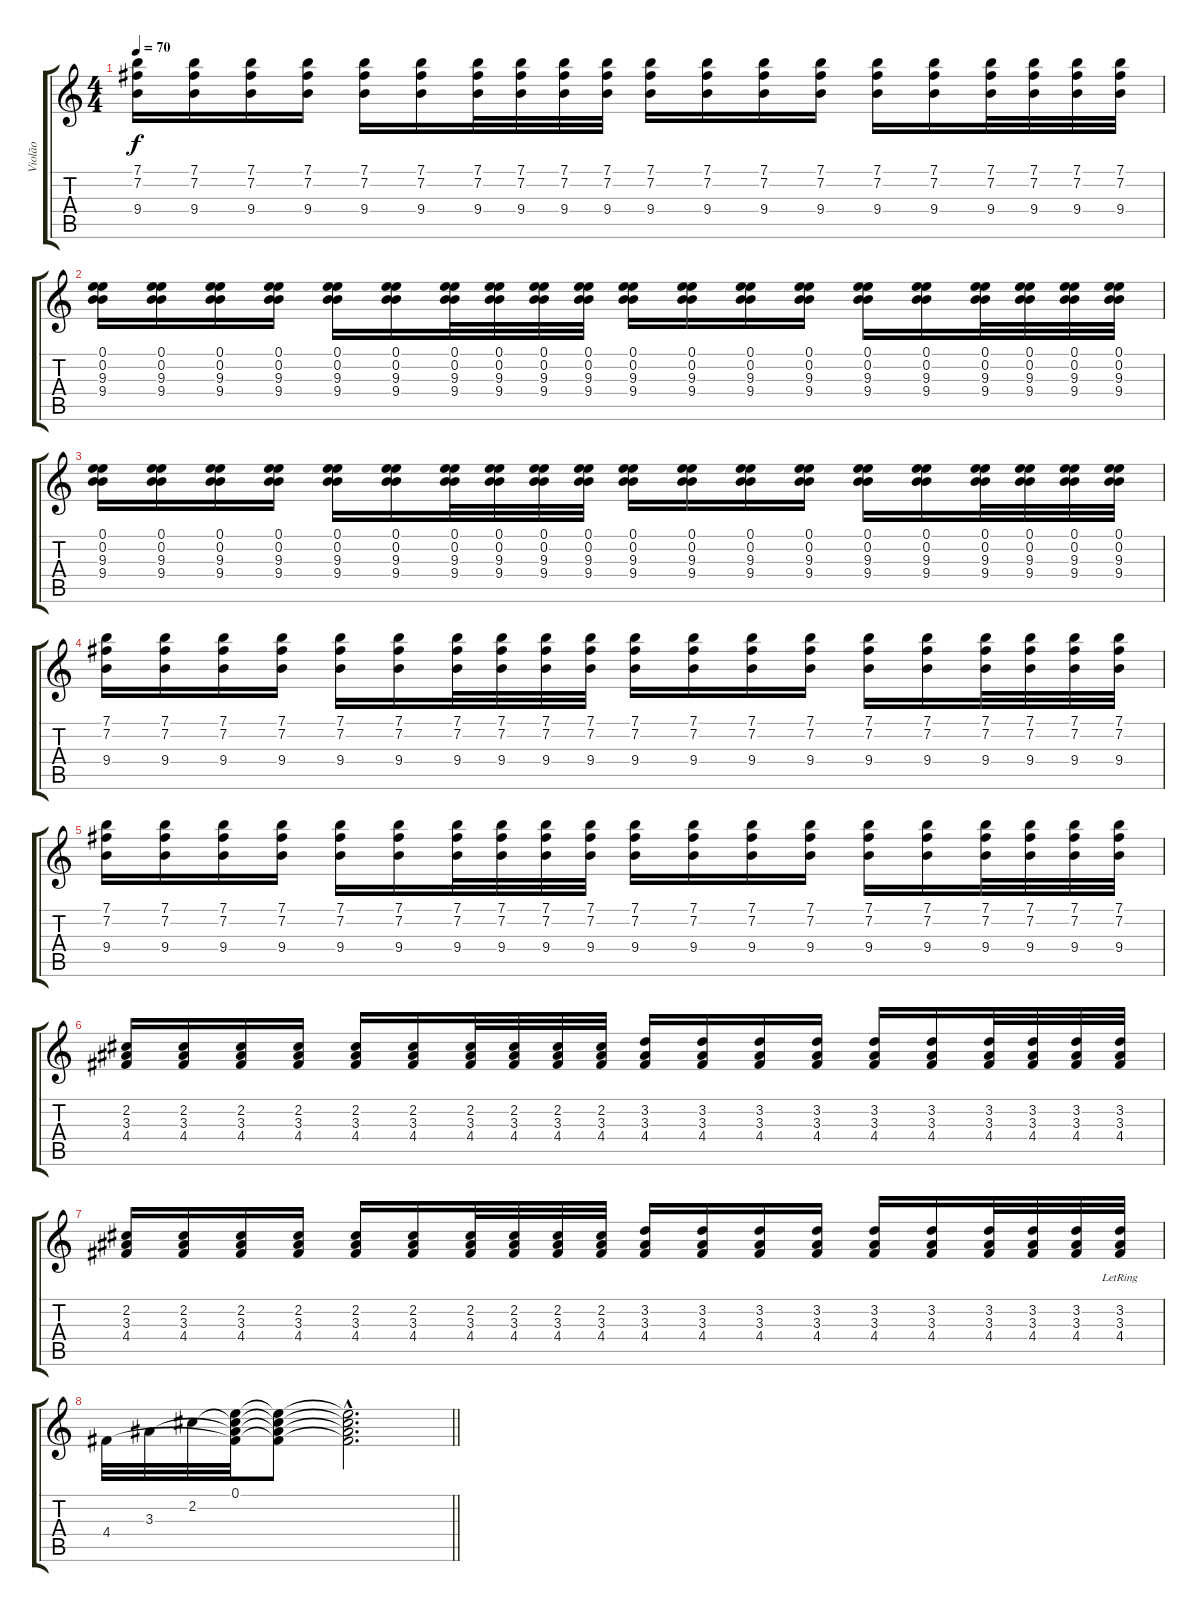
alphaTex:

\track ("Violão" "Violão") {instrument acousticguitarsteel}
\staff {score tabs}
\tuning (E4 B3 G3 D3 A2 E2) {hide}
\ts (4 4)
\tempo 70
\clef g2
\ks c
(7.1 7.2 9.4).16{dy f} (7.1 7.2 9.4).16 (7.1 7.2 9.4).16 (7.1 7.2 9.4).16 (7.1 7.2 9.4).16 (7.1 7.2 9.4).16 (7.1 7.2 9.4).32 (7.1 7.2 9.4).32 (7.1 7.2 9.4).32 (7.1 7.2 9.4).32 (7.1 7.2 9.4).16 (7.1 7.2 9.4).16 (7.1 7.2 9.4).16 (7.1 7.2 9.4).16 (7.1 7.2 9.4).16 (7.1 7.2 9.4).16 (7.1 7.2 9.4).32 (7.1 7.2 9.4).32 (7.1 7.2 9.4).32 (7.1 7.2 9.4).32 |
(0.1 0.2 9.3 9.4).16 (0.1 0.2 9.3 9.4).16 (0.1 0.2 9.3 9.4).16 (0.1 0.2 9.3 9.4).16 (0.1 0.2 9.3 9.4).16 (0.1 0.2 9.3 9.4).16 (0.1 0.2 9.3 9.4).32 (0.1 0.2 9.3 9.4).32 (0.1 0.2 9.3 9.4).32 (0.1 0.2 9.3 9.4).32 (0.1 0.2 9.3 9.4).16 (0.1 0.2 9.3 9.4).16 (0.1 0.2 9.3 9.4).16 (0.1 0.2 9.3 9.4).16 (0.1 0.2 9.3 9.4).16 (0.1 0.2 9.3 9.4).16 (0.1 0.2 9.3 9.4).32 (0.1 0.2 9.3 9.4).32 (0.1 0.2 9.3 9.4).32 (0.1 0.2 9.3 9.4).32 |
(0.1 0.2 9.3 9.4).16 (0.1 0.2 9.3 9.4).16 (0.1 0.2 9.3 9.4).16 (0.1 0.2 9.3 9.4).16 (0.1 0.2 9.3 9.4).16 (0.1 0.2 9.3 9.4).16 (0.1 0.2 9.3 9.4).32 (0.1 0.2 9.3 9.4).32 (0.1 0.2 9.3 9.4).32 (0.1 0.2 9.3 9.4).32 (0.1 0.2 9.3 9.4).16 (0.1 0.2 9.3 9.4).16 (0.1 0.2 9.3 9.4).16 (0.1 0.2 9.3 9.4).16 (0.1 0.2 9.3 9.4).16 (0.1 0.2 9.3 9.4).16 (0.1 0.2 9.3 9.4).32 (0.1 0.2 9.3 9.4).32 (0.1 0.2 9.3 9.4).32 (0.1 0.2 9.3 9.4).32 |
(7.1 7.2 9.4).16 (7.1 7.2 9.4).16 (7.1 7.2 9.4).16 (7.1 7.2 9.4).16 (7.1 7.2 9.4).16 (7.1 7.2 9.4).16 (7.1 7.2 9.4).32 (7.1 7.2 9.4).32 (7.1 7.2 9.4).32 (7.1 7.2 9.4).32 (7.1 7.2 9.4).16 (7.1 7.2 9.4).16 (7.1 7.2 9.4).16 (7.1 7.2 9.4).16 (7.1 7.2 9.4).16 (7.1 7.2 9.4).16 (7.1 7.2 9.4).32 (7.1 7.2 9.4).32 (7.1 7.2 9.4).32 (7.1 7.2 9.4).32 |
(7.1 7.2 9.4).16 (7.1 7.2 9.4).16 (7.1 7.2 9.4).16 (7.1 7.2 9.4).16 (7.1 7.2 9.4).16 (7.1 7.2 9.4).16 (7.1 7.2 9.4).32 (7.1 7.2 9.4).32 (7.1 7.2 9.4).32 (7.1 7.2 9.4).32 (7.1 7.2 9.4).16 (7.1 7.2 9.4).16 (7.1 7.2 9.4).16 (7.1 7.2 9.4).16 (7.1 7.2 9.4).16 (7.1 7.2 9.4).16 (7.1 7.2 9.4).32 (7.1 7.2 9.4).32 (7.1 7.2 9.4).32 (7.1 7.2 9.4).32 |
(2.2 3.3 4.4).16 (2.2 3.3 4.4).16 (2.2 3.3 4.4).16 (2.2 3.3 4.4).16 (2.2 3.3 4.4).16 (2.2 3.3 4.4).16 (2.2 3.3 4.4).32 (2.2 3.3 4.4).32 (2.2 3.3 4.4).32 (2.2 3.3 4.4).32 (3.2 3.3 4.4).16 (3.2 3.3 4.4).16 (3.2 3.3 4.4).16 (3.2 3.3 4.4).16 (3.2 3.3 4.4).16 (3.2 3.3 4.4).16 (3.2 3.3 4.4).32 (3.2 3.3 4.4).32 (3.2 3.3 4.4).32 (3.2 3.3 4.4).32 |
(2.2 3.3 4.4).16 (2.2 3.3 4.4).16 (2.2 3.3 4.4).16 (2.2 3.3 4.4).16 (2.2 3.3 4.4).16 (2.2 3.3 4.4).16 (2.2 3.3 4.4).32 (2.2 3.3 4.4).32 (2.2 3.3 4.4).32 (2.2 3.3 4.4).32 (3.2 3.3 4.4).16 (3.2 3.3 4.4).16 (3.2 3.3 4.4).16 (3.2 3.3 4.4).16 (3.2 3.3 4.4).16 (3.2 3.3 4.4).16 (3.2 3.3 4.4).32 (3.2 3.3 4.4).32 (3.2 3.3 4.4).32 (3.2{lr} 3.3{lr} 4.4).32 |
\barLineRight lightlight
4.4.32 3.3.32 2.2.32 (0.1 2.2{t} 3.3{t} 4.4{t}).32 (0.1{t} 2.2{t} 3.3{t} 4.4{t}).8 (0.1{hac t} 2.2{hac t} 3.3{hac t} 4.4{hac t}).2{d}
